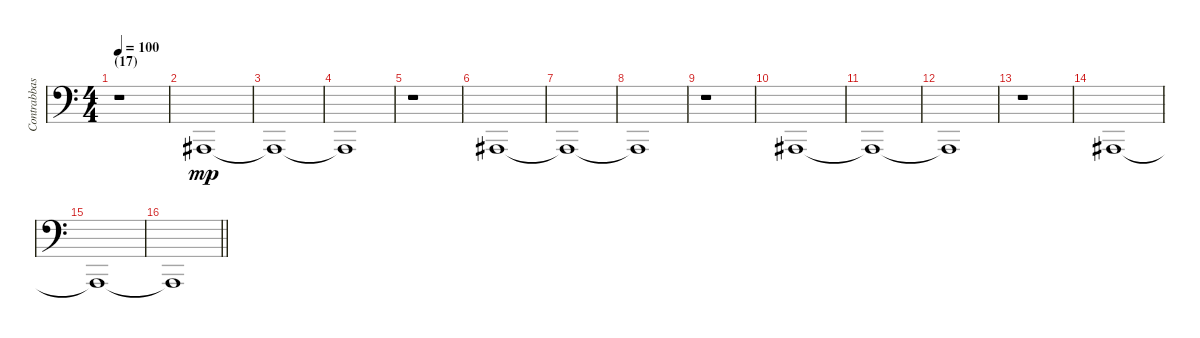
\track ("Contrabbasso" "Contrabbas") {instrument choiraahs}
\staff {score}
\tuning (G2 D2 A1 E1 B0) {hide}
\ts (4 4)
\section ("" "(17)")
\tempo 100
\clef f4
\ks c
r.1{dy mp} |
1.3.1 |
1.3{t}.1 |
1.3{t}.1 |
r.1 |
1.3.1 |
1.3{t}.1 |
1.3{t}.1 |
r.1 |
1.3.1 |
1.3{t}.1 |
1.3{t}.1 |
r.1 |
1.3.1 |
1.3{t}.1 |
\barLineRight lightlight
1.3{t}.1
